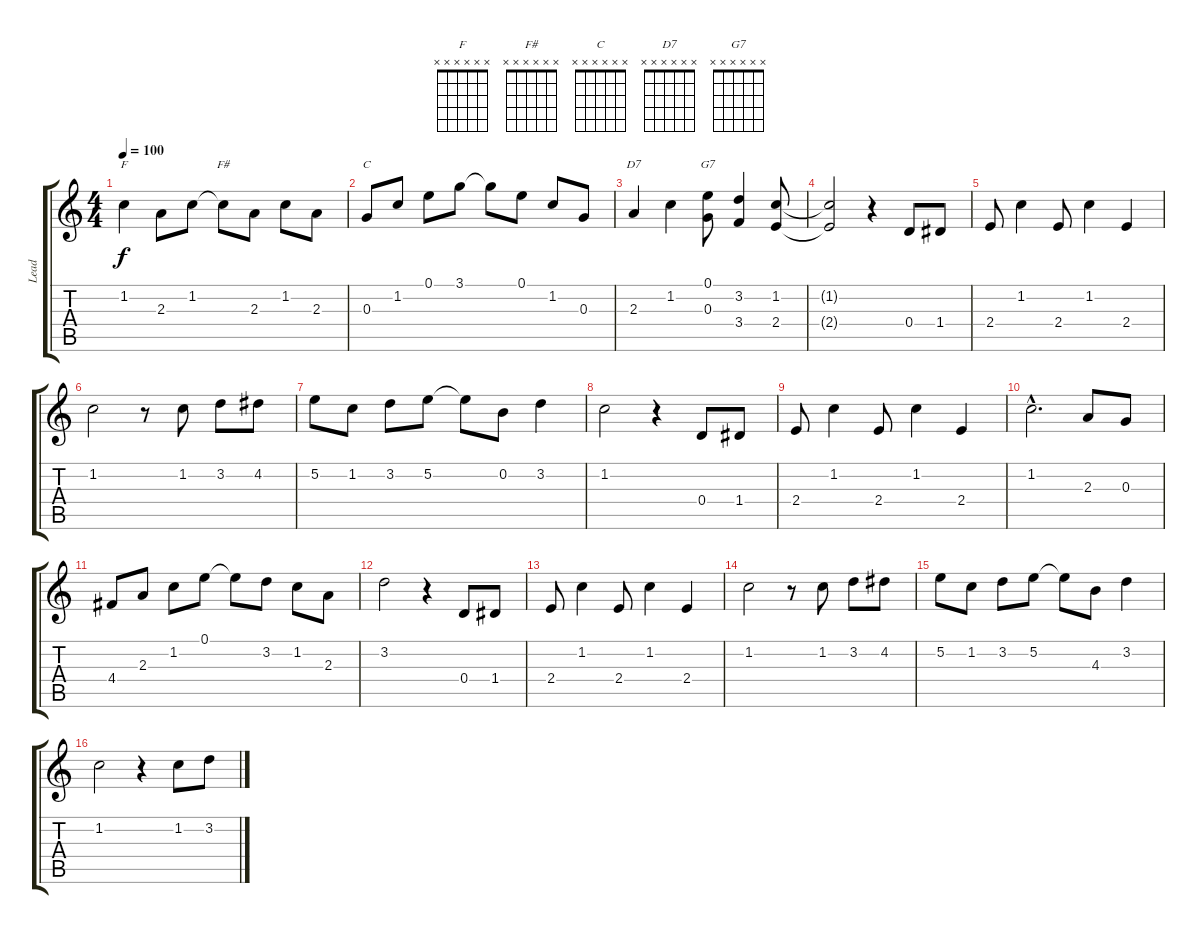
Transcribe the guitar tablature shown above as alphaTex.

\track ("Lead" "Lead") {instrument acousticguitarsteel}
\staff {score tabs}
\tuning (E4 B3 G3 D3 A2 E2) {hide}
\chord ("F" x x x x x x) {firstfret 0}
\chord ("F#" x x x x x x) {firstfret 0}
\chord ("C" x x x x x x) {firstfret 0}
\chord ("D7" x x x x x x) {firstfret 0}
\chord ("G7" x x x x x x) {firstfret 0}
\ts (4 4)
\tempo 100
\clef g2
\ks c
1.2.4{ch "F" dy f} 2.3.8 1.2.8 1.2{t}.8{ch "F#"} 2.3.8 1.2.8 2.3.8 |
0.3.8{ch "C"} 1.2.8 0.1.8 3.1.8 3.1{t}.8 0.1.8 1.2.8 0.3.8 |
2.3.4{ch "D7"} 1.2.4 (0.1 0.3).8{ch "G7"} (3.2 3.4).4 (1.2 2.4).8 |
(1.2{t} 2.4{t}).2{volume 14} r.4 0.4.8 1.4.8 |
2.4.8 1.2.4 2.4.8 1.2.4 2.4.4 |
1.2.2 r.8 1.2.8 3.2.8 4.2.8 |
5.2.8 1.2.8 3.2.8 5.2.8 5.2{t}.8 0.2.8 3.2.4 |
1.2.2 r.4 0.4.8 1.4.8 |
2.4.8 1.2.4 2.4.8 1.2.4 2.4.4 |
1.2{hac}.2{d} 2.3.8 0.3.8 |
4.4.8 2.3.8 1.2.8 0.1.8 0.1{t}.8 3.2.8 1.2.8 2.3.8 |
3.2.2 r.4 0.4.8 1.4.8 |
2.4.8 1.2.4 2.4.8 1.2.4 2.4.4 |
1.2.2 r.8 1.2.8 3.2.8 4.2.8 |
5.2.8 1.2.8 3.2.8 5.2.8 5.2{t}.8 4.3.8 3.2.4 |
1.2.2 r.4 1.2.8 3.2.8
